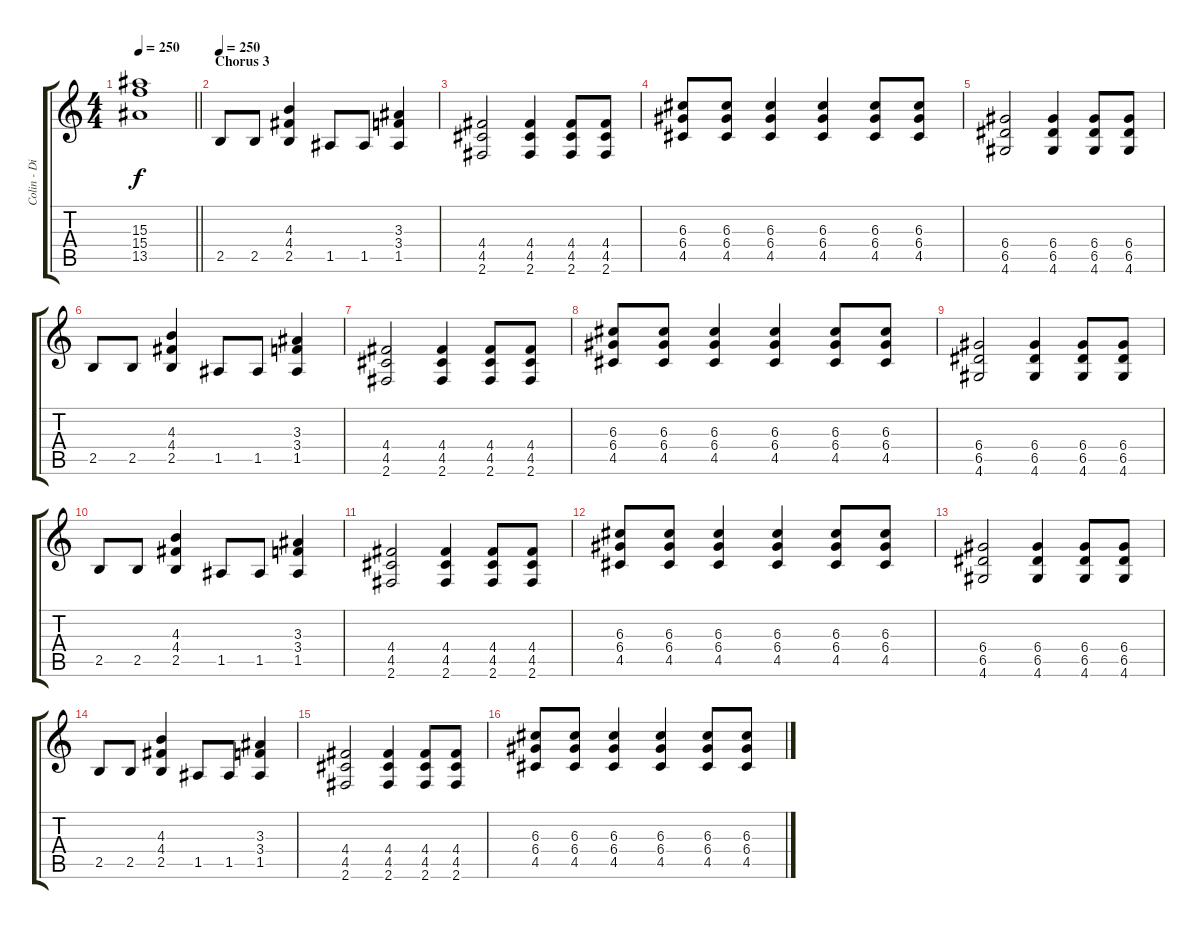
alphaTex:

\track ("Colin - Disto. Guitar" "Colin - Di") {instrument distortionguitar}
\staff {score tabs}
\tuning (E4 B3 G3 D3 A2 E2) {hide}
\ts (4 4)
\tempo 250
\clef g2
\barLineRight lightlight
\ks c
(15.3{t} 15.4{t} 13.5{t}).1{dy f} |
\section ("" "Chorus 3")
\tempo 250
2.5.8 2.5.8 (4.3 4.4 2.5).4 1.5.8 1.5.8 (3.3 3.4 1.5).4 |
(4.4 4.5 2.6).2 (4.4 4.5 2.6).4 (4.4 4.5 2.6).8 (4.4 4.5 2.6).8 |
(6.3 6.4 4.5).8 (6.3 6.4 4.5).8 (6.3 6.4 4.5).4 (6.3 6.4 4.5).4 (6.3 6.4 4.5).8 (6.3 6.4 4.5).8 |
(6.4 6.5 4.6).2 (6.4 6.5 4.6).4 (6.4 6.5 4.6).8 (6.4 6.5 4.6).8 |
2.5.8 2.5.8 (4.3 4.4 2.5).4 1.5.8 1.5.8 (3.3 3.4 1.5).4 |
(4.4 4.5 2.6).2 (4.4 4.5 2.6).4 (4.4 4.5 2.6).8 (4.4 4.5 2.6).8 |
(6.3 6.4 4.5).8 (6.3 6.4 4.5).8 (6.3 6.4 4.5).4 (6.3 6.4 4.5).4 (6.3 6.4 4.5).8 (6.3 6.4 4.5).8 |
(6.4 6.5 4.6).2 (6.4 6.5 4.6).4 (6.4 6.5 4.6).8 (6.4 6.5 4.6).8 |
2.5.8 2.5.8 (4.3 4.4 2.5).4 1.5.8 1.5.8 (3.3 3.4 1.5).4 |
(4.4 4.5 2.6).2 (4.4 4.5 2.6).4 (4.4 4.5 2.6).8 (4.4 4.5 2.6).8 |
(6.3 6.4 4.5).8 (6.3 6.4 4.5).8 (6.3 6.4 4.5).4 (6.3 6.4 4.5).4 (6.3 6.4 4.5).8 (6.3 6.4 4.5).8 |
(6.4 6.5 4.6).2 (6.4 6.5 4.6).4 (6.4 6.5 4.6).8 (6.4 6.5 4.6).8 |
2.5.8 2.5.8 (4.3 4.4 2.5).4 1.5.8 1.5.8 (3.3 3.4 1.5).4 |
(4.4 4.5 2.6).2 (4.4 4.5 2.6).4 (4.4 4.5 2.6).8 (4.4 4.5 2.6).8 |
(6.3 6.4 4.5).8 (6.3 6.4 4.5).8 (6.3 6.4 4.5).4 (6.3 6.4 4.5).4 (6.3 6.4 4.5).8 (6.3 6.4 4.5).8
